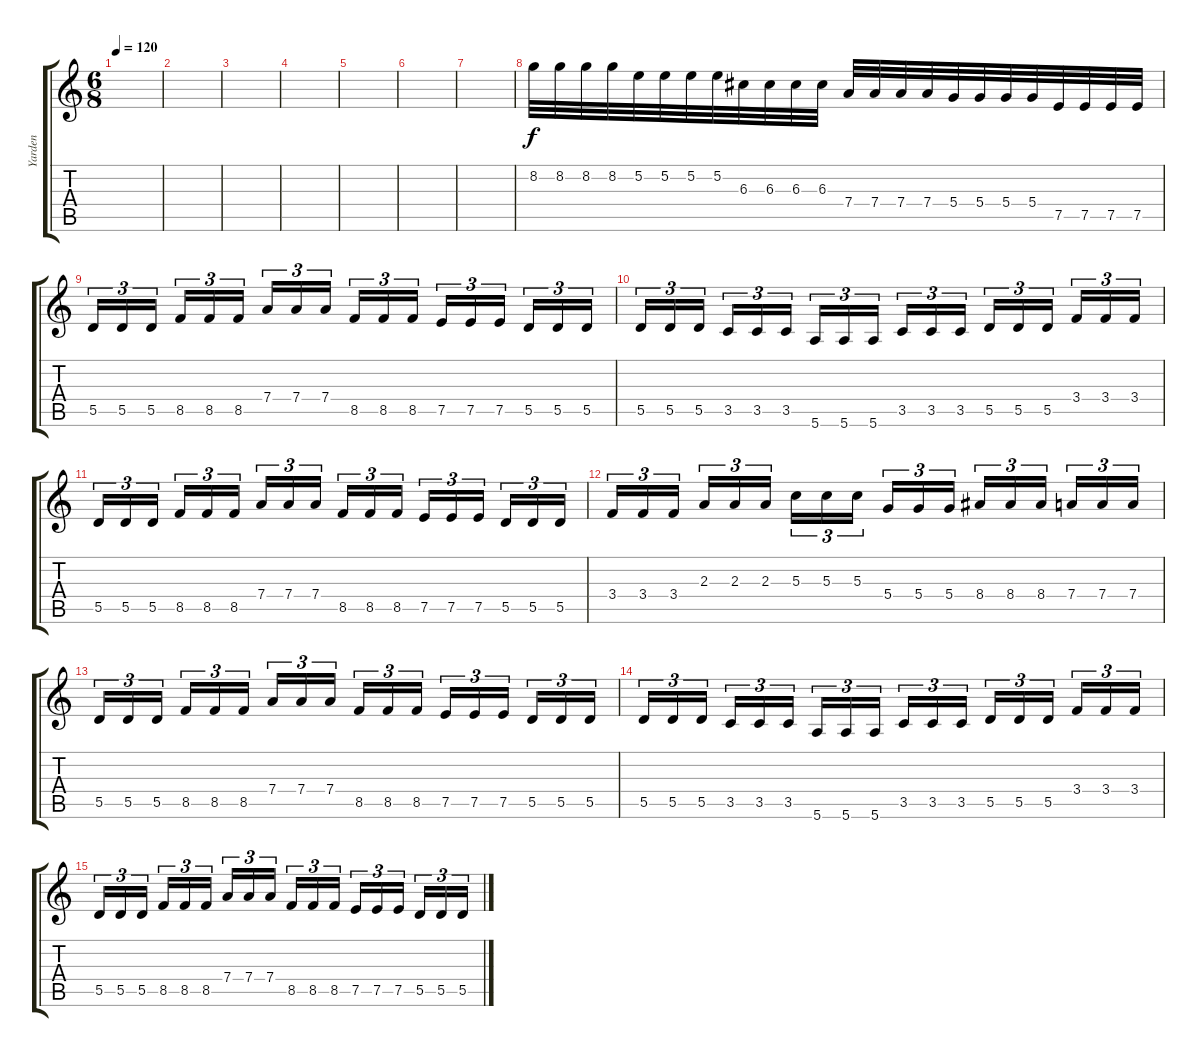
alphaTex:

\track ("Yarden" "Yarden") {instrument distortionguitar}
\staff {score tabs}
\tuning (E4 B3 G3 D3 A2 E2) {hide}
\ts (6 8)
\tempo 120
\clef g2
\ks c
|
|
|
|
|
|
|
8.2.32 8.2.32 8.2.32 8.2.32 5.2.32 5.2.32 5.2.32 5.2.32 6.3.32 6.3.32 6.3.32 6.3.32 7.4.32 7.4.32 7.4.32 7.4.32 5.4.32 5.4.32 5.4.32 5.4.32 7.5.32 7.5.32 7.5.32 7.5.32 |
5.5.16{tu (3 2)} 5.5.16{tu (3 2)} 5.5.16{tu (3 2) beam splitsecondary} 8.5.16{tu (3 2)} 8.5.16{tu (3 2)} 8.5.16{tu (3 2) beam splitsecondary} 7.4.16{tu (3 2)} 7.4.16{tu (3 2)} 7.4.16{tu (3 2)} 8.5.16{tu (3 2)} 8.5.16{tu (3 2)} 8.5.16{tu (3 2) beam splitsecondary} 7.5.16{tu (3 2)} 7.5.16{tu (3 2)} 7.5.16{tu (3 2) beam splitsecondary} 5.5.16{tu (3 2)} 5.5.16{tu (3 2)} 5.5.16{tu (3 2)} |
5.5.16{tu (3 2)} 5.5.16{tu (3 2)} 5.5.16{tu (3 2) beam splitsecondary} 3.5.16{tu (3 2)} 3.5.16{tu (3 2)} 3.5.16{tu (3 2) beam splitsecondary} 5.6.16{tu (3 2)} 5.6.16{tu (3 2)} 5.6.16{tu (3 2)} 3.5.16{tu (3 2)} 3.5.16{tu (3 2)} 3.5.16{tu (3 2) beam splitsecondary} 5.5.16{tu (3 2)} 5.5.16{tu (3 2)} 5.5.16{tu (3 2) beam splitsecondary} 3.4.16{tu (3 2)} 3.4.16{tu (3 2)} 3.4.16{tu (3 2)} |
5.5.16{tu (3 2)} 5.5.16{tu (3 2)} 5.5.16{tu (3 2) beam splitsecondary} 8.5.16{tu (3 2)} 8.5.16{tu (3 2)} 8.5.16{tu (3 2) beam splitsecondary} 7.4.16{tu (3 2)} 7.4.16{tu (3 2)} 7.4.16{tu (3 2)} 8.5.16{tu (3 2)} 8.5.16{tu (3 2)} 8.5.16{tu (3 2) beam splitsecondary} 7.5.16{tu (3 2)} 7.5.16{tu (3 2)} 7.5.16{tu (3 2) beam splitsecondary} 5.5.16{tu (3 2)} 5.5.16{tu (3 2)} 5.5.16{tu (3 2)} |
3.4.16{tu (3 2)} 3.4.16{tu (3 2)} 3.4.16{tu (3 2) beam splitsecondary} 2.3.16{tu (3 2)} 2.3.16{tu (3 2)} 2.3.16{tu (3 2) beam splitsecondary} 5.3.16{tu (3 2)} 5.3.16{tu (3 2)} 5.3.16{tu (3 2)} 5.4.16{tu (3 2)} 5.4.16{tu (3 2)} 5.4.16{tu (3 2) beam splitsecondary} 8.4.16{tu (3 2)} 8.4.16{tu (3 2)} 8.4.16{tu (3 2) beam splitsecondary} 7.4.16{tu (3 2)} 7.4.16{tu (3 2)} 7.4.16{tu (3 2)} |
5.5.16{tu (3 2)} 5.5.16{tu (3 2)} 5.5.16{tu (3 2) beam splitsecondary} 8.5.16{tu (3 2)} 8.5.16{tu (3 2)} 8.5.16{tu (3 2) beam splitsecondary} 7.4.16{tu (3 2)} 7.4.16{tu (3 2)} 7.4.16{tu (3 2)} 8.5.16{tu (3 2)} 8.5.16{tu (3 2)} 8.5.16{tu (3 2) beam splitsecondary} 7.5.16{tu (3 2)} 7.5.16{tu (3 2)} 7.5.16{tu (3 2) beam splitsecondary} 5.5.16{tu (3 2)} 5.5.16{tu (3 2)} 5.5.16{tu (3 2)} |
5.5.16{tu (3 2)} 5.5.16{tu (3 2)} 5.5.16{tu (3 2) beam splitsecondary} 3.5.16{tu (3 2)} 3.5.16{tu (3 2)} 3.5.16{tu (3 2) beam splitsecondary} 5.6.16{tu (3 2)} 5.6.16{tu (3 2)} 5.6.16{tu (3 2)} 3.5.16{tu (3 2)} 3.5.16{tu (3 2)} 3.5.16{tu (3 2) beam splitsecondary} 5.5.16{tu (3 2)} 5.5.16{tu (3 2)} 5.5.16{tu (3 2) beam splitsecondary} 3.4.16{tu (3 2)} 3.4.16{tu (3 2)} 3.4.16{tu (3 2)} |
5.5.16{tu (3 2)} 5.5.16{tu (3 2)} 5.5.16{tu (3 2) beam splitsecondary} 8.5.16{tu (3 2)} 8.5.16{tu (3 2)} 8.5.16{tu (3 2) beam splitsecondary} 7.4.16{tu (3 2)} 7.4.16{tu (3 2)} 7.4.16{tu (3 2)} 8.5.16{tu (3 2)} 8.5.16{tu (3 2)} 8.5.16{tu (3 2) beam splitsecondary} 7.5.16{tu (3 2)} 7.5.16{tu (3 2)} 7.5.16{tu (3 2) beam splitsecondary} 5.5.16{tu (3 2)} 5.5.16{tu (3 2)} 5.5.16{tu (3 2)}
